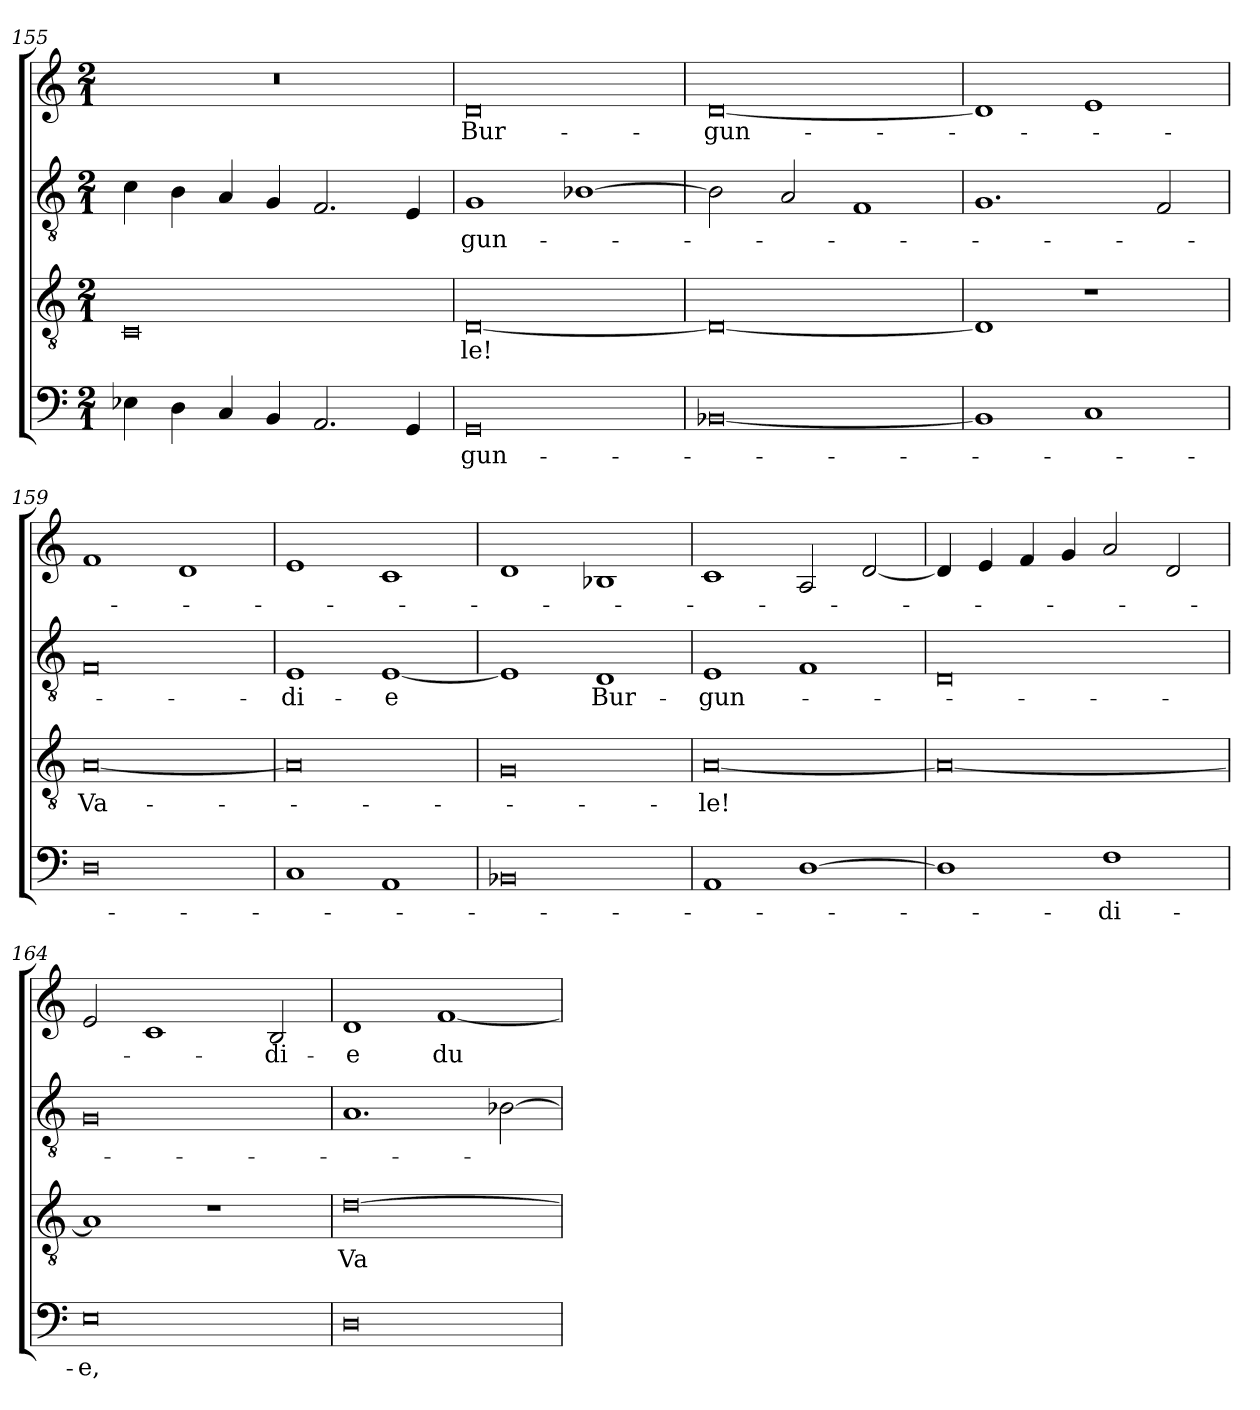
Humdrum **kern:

**kern	**text	**kern	**text	**kern	**text	**kern	**text
*part4	*part4	*part3	*part3	*part2	*part2	*part1	*part1
*staff4	*staff4	*staff3	*staff3	*staff2	*staff2	*staff1	*staff1
!!LO:PB:g=z
*clefF4	*	*clefGv2	*	*clefGv2	*	*clefG2	*
*M2/1	*	*M2/1	*	*M2/1	*	*M2/1	*
=155	=155	=155	=155	=155	=155	=155	=155
4E-X\	.	0C	.	4c\	.	0r	.
4D\	.	.	.	4B\	.	.	.
4C/	.	.	.	4A/	.	.	.
4BB/	.	.	.	4G/	.	.	.
2.AA/	.	.	.	2.F/	.	.	.
4GG/	.	.	.	4E/	.	.	.
=156	=156	=156	=156	=156	=156	=156	=156
!	!LO:LY:b	!	!LO:LY:b	!	!LO:LY:b	!	!LO:LY:b
0GG	-gun-	[0D	-le!	1G	-gun-	0d	Bur-
.	.	.	.	[1B-X	.	.	.
=157	=157	=157	=157	=157	=157	=157	=157
!	!	!	!	!	!	!	!LO:LY:b
[0BB-X	.	0D_	.	2B-\]	.	[0d	-gun-
.	.	.	.	2A/	.	.	.
.	.	.	.	1F	.	.	.
=158	=158	=158	=158	=158	=158	=158	=158
1BB-]	.	1D]	.	1.G	.	1d]	.
1C	.	1r	.	.	.	1e	.
.	.	.	.	2F/	.	.	.
=159	=159	=159	=159	=159	=159	=159	=159
!	!	!	!LO:LY:b	!	!	!	!
0D	.	[0A	Va-	0F	.	1f	.
.	.	.	.	.	.	1d	.
=160	=160	=160	=160	=160	=160	=160	=160
!	!	!	!	!	!LO:LY:b	!	!
1C	.	0A]	.	1E	-di-	1e	.
!	!	!	!	!	!LO:LY:b	!	!
1AA	.	.	.	[1E	-e	1c	.
!!LO:LB:g=z
=161	=161	=161	=161	=161	=161	=161	=161
0BB-X	.	0G	.	1E]	.	1d	.
!	!	!	!	!	!LO:LY:b	!	!
.	.	.	.	1D	Bur-	1B-X	.
=162	=162	=162	=162	=162	=162	=162	=162
!	!	!	!LO:LY:b	!	!LO:LY:b	!	!
1AA	.	[0A	-le!	1E	-gun-	1c	.
[1D	.	.	.	1F	.	2A/	.
.	.	.	.	.	.	[2d/	.
=163	=163	=163	=163	=163	=163	=163	=163
1D]	.	0A_	.	0D	.	4d/]	.
.	.	.	.	.	.	4e/	.
.	.	.	.	.	.	4f/	.
.	.	.	.	.	.	4g/	.
!	!LO:LY:b	!	!	!	!	!	!
1F	-di-	.	.	.	.	2a/	.
.	.	.	.	.	.	2d/	.
=164	=164	=164	=164	=164	=164	=164	=164
!	!LO:LY:b	!	!	!	!	!	!
0E	-e,	1A]	.	0G	.	2e/	.
.	.	.	.	.	.	1c	.
.	.	1r	.	.	.	.	.
!	!	!	!	!	!	!	!LO:LY:b
.	.	.	.	.	.	2B/	-di-
=165	=165	=165	=165	=165	=165	=165	=165
!	!	!	!LO:LY:b	!	!	!	!LO:LY:b
0D	.	[0d	Va-	1.A	.	1d	-e
!	!	!	!	!	!	!	!LO:LY:b
.	.	.	.	.	.	[1f	du-
.	.	.	.	[2B-X\	.	.	.
=	=	=	=	=	=	=	=
*-	*-	*-	*-	*-	*-	*-	*-
